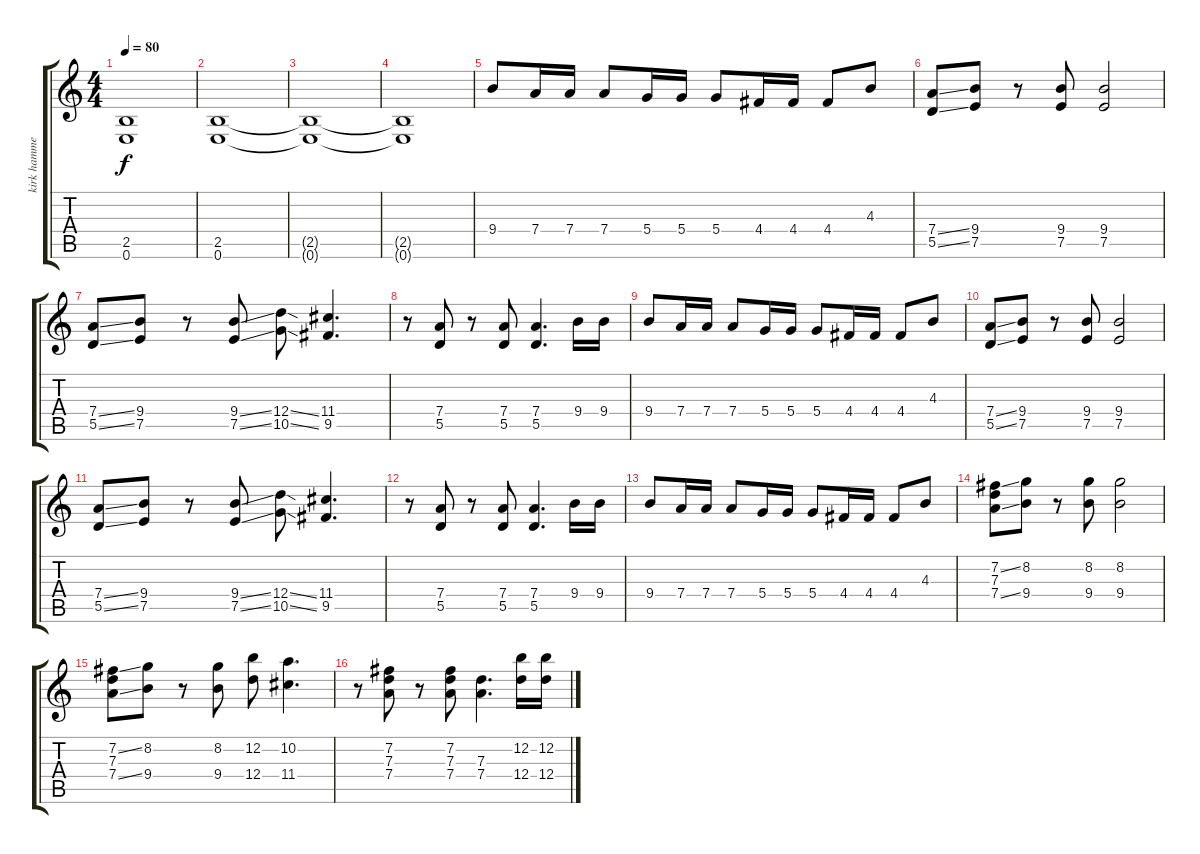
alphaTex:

\track ("kirk hammett" "kirk hamme") {instrument overdrivenguitar}
\staff {score tabs}
\tuning (E4 B3 G3 D3 A2 E2) {hide}
\ts (4 4)
\tempo 80
\clef g2
\ks c
(2.5{t} 0.6{t}).1{dy f} |
(2.5 0.6).1 |
(2.5{t} 0.6{t}).1 |
(2.5{t} 0.6{t}).1 |
9.4.8 7.4.16 7.4.16 7.4.8 5.4.16 5.4.16 5.4.8 4.4.16 4.4.16 4.4.8 4.3.8 |
(7.4{ss} 5.5{ss}).8 (9.4 7.5).8 r.8 (9.4 7.5).8 (9.4 7.5).2 |
(7.4{ss} 5.5{ss}).8 (9.4 7.5).8 r.8 (9.4{ss} 7.5{ss}).8 (12.4{ss} 10.5{ss}).8 (11.4 9.5).4{d} |
r.8 (7.4 5.5).8 r.8 (7.4 5.5).8 (7.4 5.5).4{d} 9.4.16 9.4.16 |
9.4.8 7.4.16 7.4.16 7.4.8 5.4.16 5.4.16 5.4.8 4.4.16 4.4.16 4.4.8 4.3.8 |
(7.4{ss} 5.5{ss}).8 (9.4 7.5).8 r.8 (9.4 7.5).8 (9.4 7.5).2 |
(7.4{ss} 5.5{ss}).8 (9.4 7.5).8 r.8 (9.4{ss} 7.5{ss}).8 (12.4{ss} 10.5{ss}).8 (11.4 9.5).4{d} |
r.8 (7.4 5.5).8 r.8 (7.4 5.5).8 (7.4 5.5).4{d} 9.4.16 9.4.16 |
9.4.8 7.4.16 7.4.16 7.4.8 5.4.16 5.4.16 5.4.8 4.4.16 4.4.16 4.4.8 4.3.8 |
(7.2{ss} 7.3 7.4{ss}).8 (8.2 9.4).8 r.8 (8.2 9.4).8 (8.2 9.4).2 |
(7.2{ss} 7.3 7.4{ss}).8 (8.2 9.4).8 r.8 (8.2 9.4).8 (12.2 12.4).8 (10.2 11.4).4{d} |
r.8 (7.2 7.3 7.4).8 r.8 (7.2 7.3 7.4).8 (7.3 7.4).4{d} (12.2 12.4).16 (12.2 12.4).16
